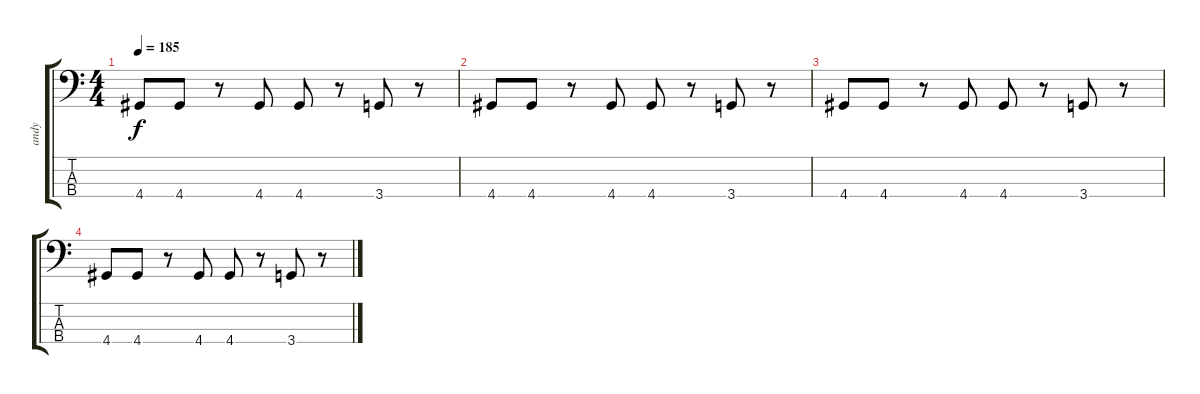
\track ("andy" "andy") {instrument electricbassfinger}
\staff {score tabs}
\tuning (G2 D2 A1 E1) {hide}
\ts (4 4)
\tempo 185
\clef f4
\ks c
4.4.8{dy f} 4.4.8 r.8 4.4.8 4.4.8 r.8 3.4.8 r.8 |
4.4.8 4.4.8 r.8 4.4.8 4.4.8 r.8 3.4.8 r.8 |
4.4.8 4.4.8 r.8 4.4.8 4.4.8 r.8 3.4.8 r.8 |
4.4.8 4.4.8 r.8 4.4.8 4.4.8 r.8 3.4.8 r.8
